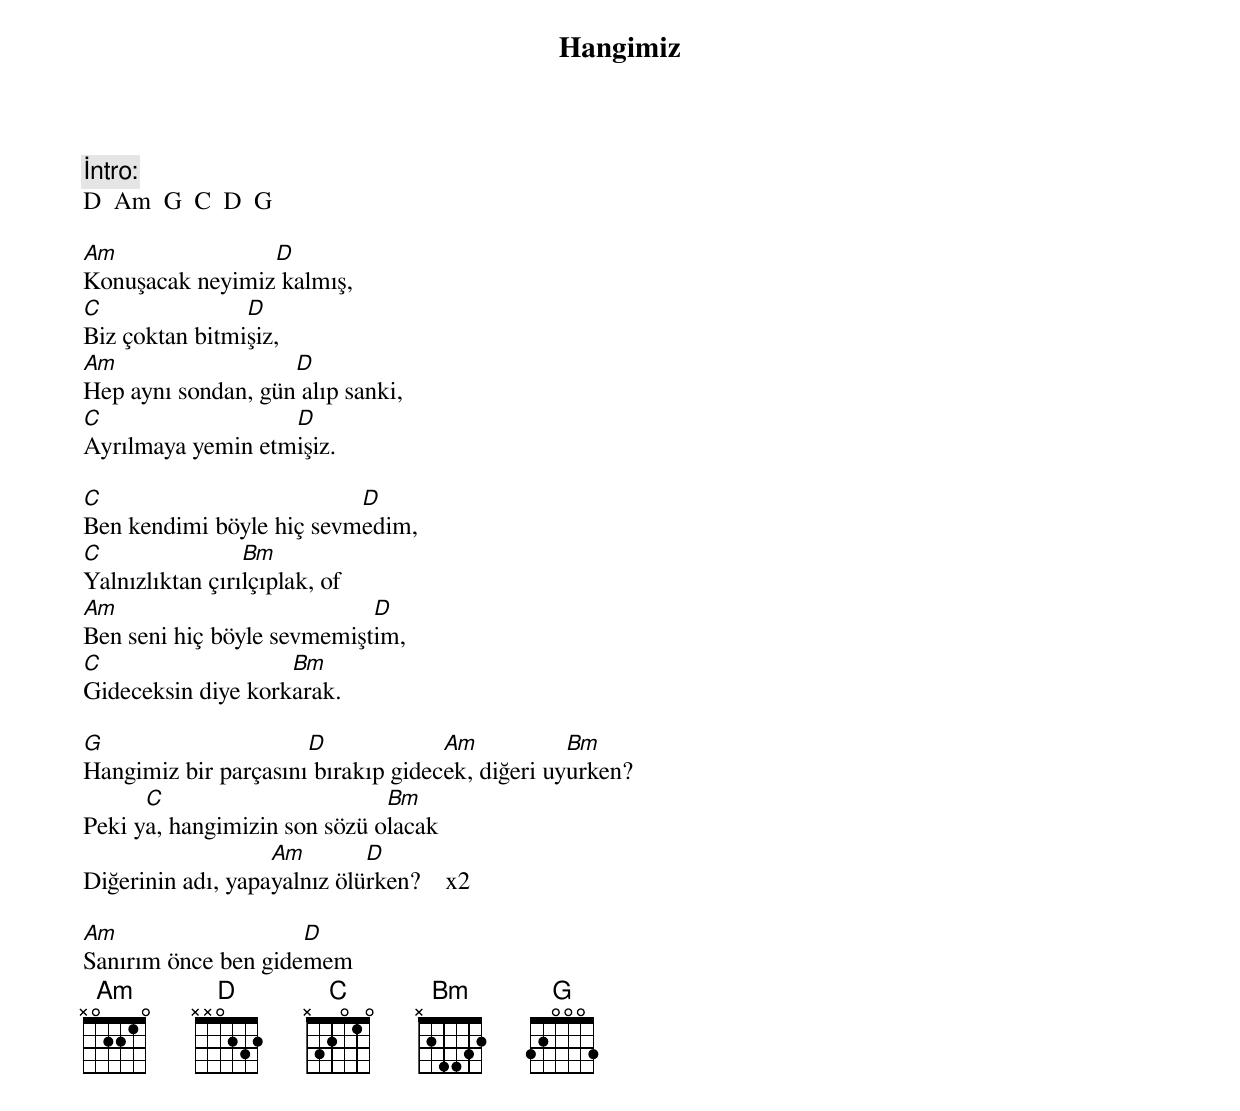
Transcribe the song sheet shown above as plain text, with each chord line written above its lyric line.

{title: Hangimiz}
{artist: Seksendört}

İntro:
D  Am  G  C  D  G

Am               D
Konuşacak neyimiz kalmış,
C               D
Biz çoktan bitmişiz,
Am                  D
Hep aynı sondan, gün alıp sanki,
C                  D
Ayrılmaya yemin etmişiz.

C                         D
Ben kendimi böyle hiç sevmedim,
C                Bm
Yalnızlıktan çırılçıplak, of
Am                          D
Ben seni hiç böyle sevmemiştim,
C                   Bm
Gideceksin diye korkarak.

G                     D             Am           Bm
Hangimiz bir parçasını bırakıp gidecek, diğeri uyurken?
      C                       Bm
Peki ya, hangimizin son sözü olacak
                   Am        D
Diğerinin adı, yapayalnız ölürken?    x2

Am                   D
Sanırım önce ben gidemem
